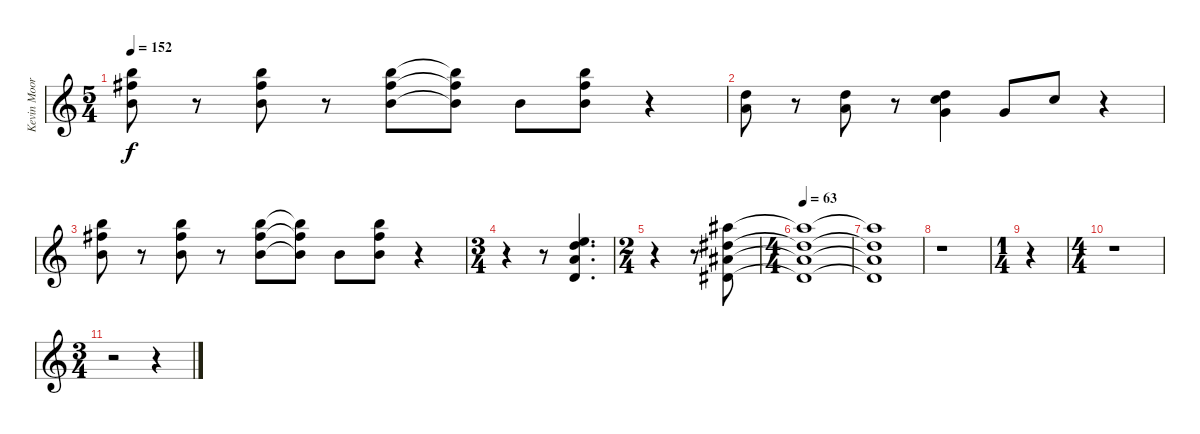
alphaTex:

\track ("Kevin Moore (Keyboard)" "Kevin Moor") {instrument drawbarorgan}
\staff {score}
\tuning (E5 B4 G4 D4 A3 D3) {hide}
\ts (5 4)
\tempo 152
\clef g2
\ks c
(7.1 7.2 4.3).8{dy f} r.8 (7.1 7.2 4.3).8 r.8 (7.1 7.2 4.3).8 (7.1{t} 7.2{t} 4.3{t}).8 0.2.8 (7.1 7.2 4.3).8 r.4 |
(3.2 2.3).8 r.8 (3.2 2.3).8 r.8 (3.2 5.3 5.4).4 5.4.8 5.3.8 r.4 |
(7.1 7.2 9.4).8 r.8 (7.1 7.2 9.4).8 r.8 (7.1 7.2 9.4).8 (7.1{t} 7.2{t} 9.4{t}).8 0.2.8 (7.1 7.2 9.4).8 r.4 |
\ts (3 4)
r.4 r.8 (0.1 3.2 2.3 0.4).4{d} |
\ts (2 4)
r.4 r.8 (6.1 4.2 3.3 1.4).8 |
\ts (4 4)
\tempo 63
(6.1{t} 4.2{t} 3.3{t} 1.4{t}).1 |
(6.1{t} 4.2{t} 3.3{t} 1.4{t}).1 |
r.1 |
\ts (1 4)
r.4 |
\ts (4 4)
r.1 |
\ts (3 4)
r.2 r.4
